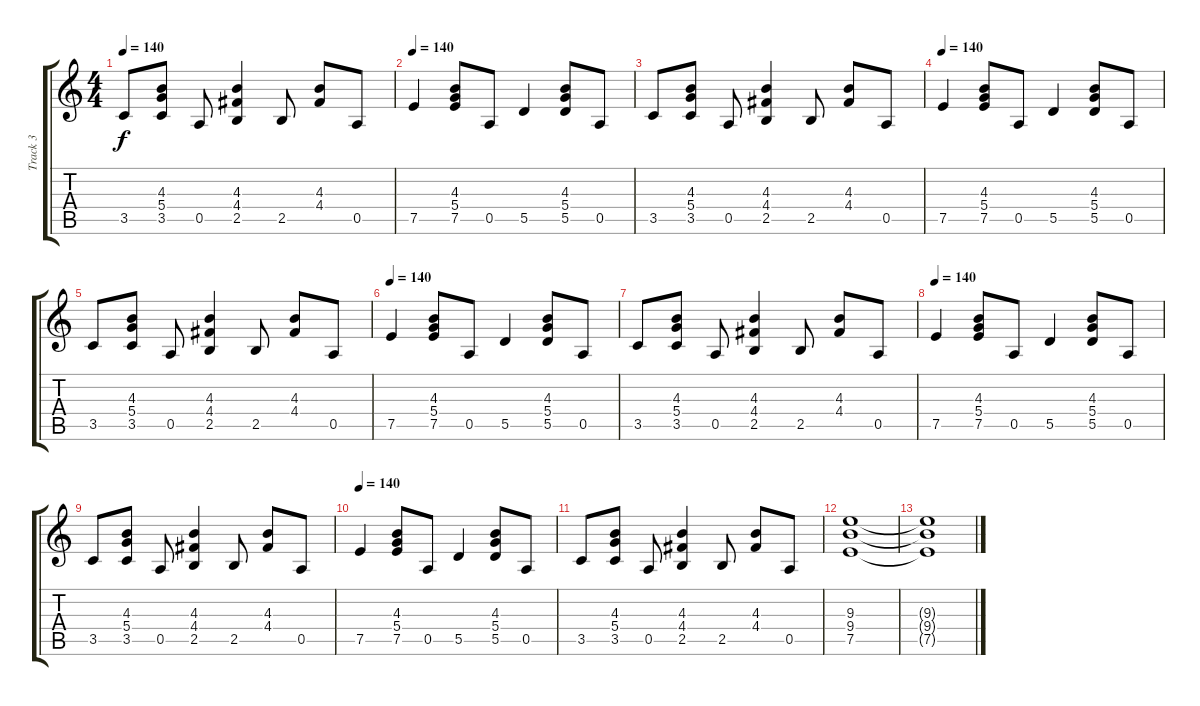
\track ("Track 3" "Track 3") {instrument acousticguitarsteel}
\staff {score tabs}
\tuning (E4 B3 G3 D3 A2 E2) {hide}
\ts (4 4)
\tempo 140
\clef g2
\ks c
3.5.8{dy f} (4.3 5.4 3.5).8 0.5.8 (4.3 4.4 2.5).4 2.5.8 (4.3 4.4).8 0.5.8 |
\tempo 140
7.5.4 (4.3 5.4 7.5).8 0.5.8 5.5.4 (4.3 5.4 5.5).8 0.5.8 |
3.5.8 (4.3 5.4 3.5).8 0.5.8 (4.3 4.4 2.5).4 2.5.8 (4.3 4.4).8 0.5.8 |
\tempo 140
7.5.4 (4.3 5.4 7.5).8 0.5.8 5.5.4 (4.3 5.4 5.5).8 0.5.8 |
3.5.8 (4.3 5.4 3.5).8 0.5.8 (4.3 4.4 2.5).4 2.5.8 (4.3 4.4).8 0.5.8 |
\tempo 140
7.5.4 (4.3 5.4 7.5).8 0.5.8 5.5.4 (4.3 5.4 5.5).8 0.5.8 |
3.5.8 (4.3 5.4 3.5).8 0.5.8 (4.3 4.4 2.5).4 2.5.8 (4.3 4.4).8 0.5.8 |
\tempo 140
7.5.4 (4.3 5.4 7.5).8 0.5.8 5.5.4 (4.3 5.4 5.5).8 0.5.8 |
3.5.8 (4.3 5.4 3.5).8 0.5.8 (4.3 4.4 2.5).4 2.5.8 (4.3 4.4).8 0.5.8 |
\tempo 140
7.5.4 (4.3 5.4 7.5).8 0.5.8 5.5.4 (4.3 5.4 5.5).8 0.5.8 |
3.5.8 (4.3 5.4 3.5).8 0.5.8 (4.3 4.4 2.5).4 2.5.8 (4.3 4.4).8 0.5.8 |
(9.3 9.4 7.5).1 |
(9.3{t} 9.4{t} 7.5{t}).1
